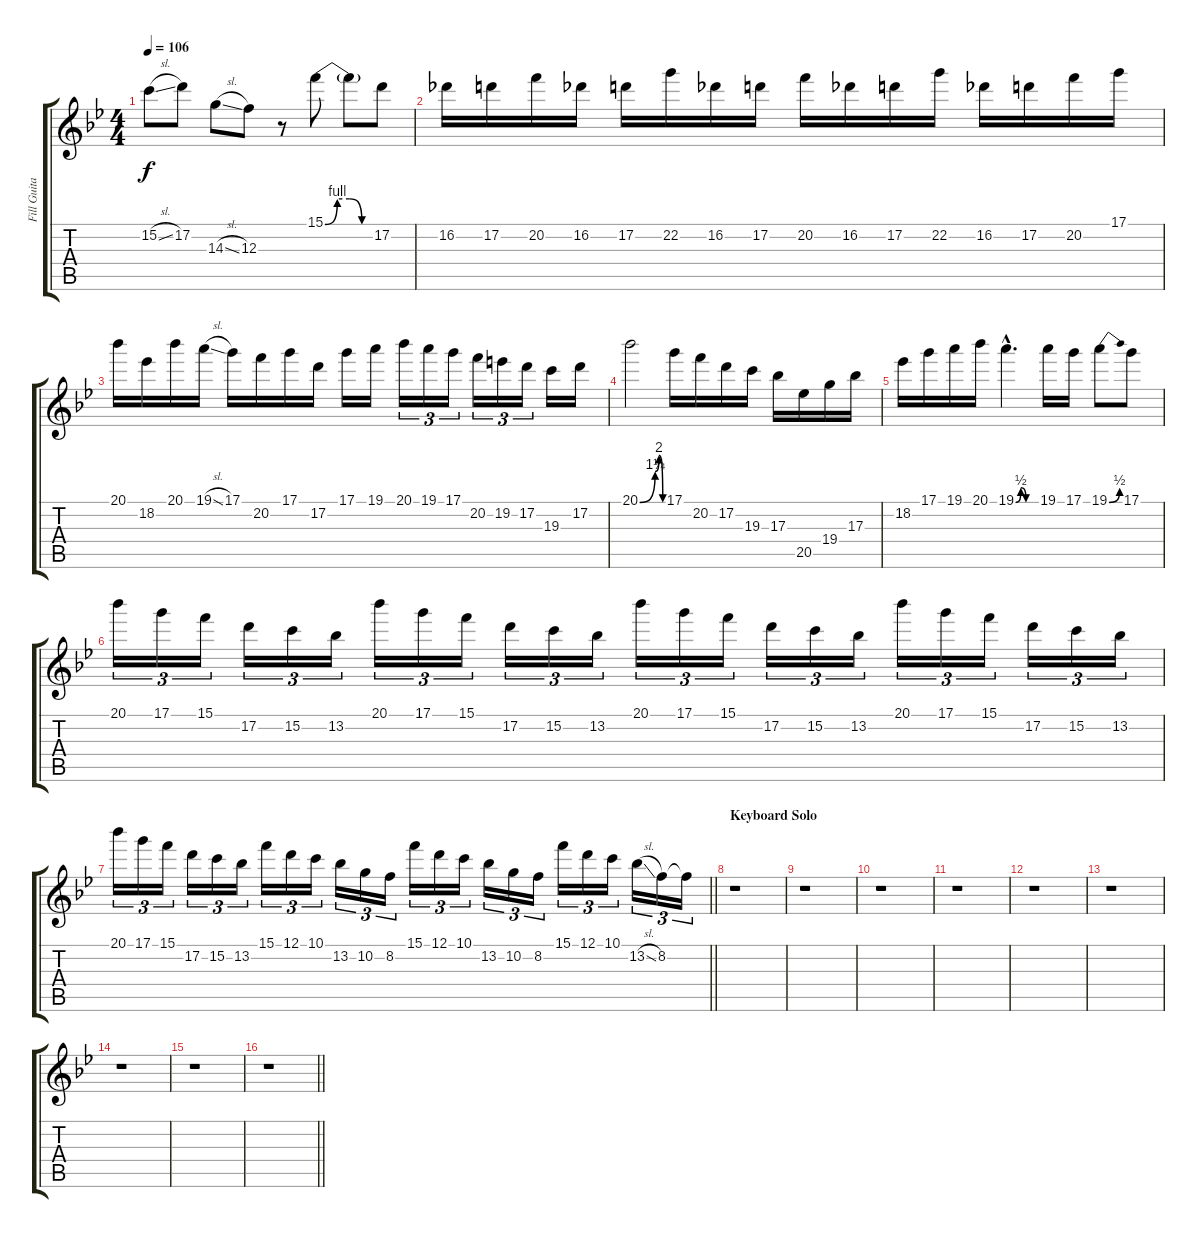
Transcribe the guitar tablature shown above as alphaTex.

\track ("Fill Guitar" "Fill Guita") {instrument distortionguitar}
\staff {score tabs}
\tuning (D4 A3 F3 C3 G2 D2) {hide}
\ts (4 4)
\tempo 106
\clef g2
\ks bb
15.2{sl}.8{dy f} 17.2.8 14.3{sl}.8 12.3.8 r.8 15.1{be (custom 0 0 15 4 30 4 45 0 60 0)}.8 15.1{t}.8 17.2.8 |
16.2.16 17.2.16 20.2.16 16.2.16 17.2.16 22.2.16 16.2.16 17.2.16 20.2.16 16.2.16 17.2.16 22.2.16 16.2.16 17.2.16 20.2.16 17.1.16 |
20.1.16 18.2.16 20.1.16 19.1{sl}.16 17.1.16 20.2.16 17.1.16 17.2.16 17.1.16 19.1.16 20.1.16{tu (3 2)} 19.1.16{tu (3 2)} 17.1.16{tu (3 2)} 20.2.16{tu (3 2)} 19.2.16{tu (3 2)} 17.2.16{tu (3 2)} 19.3.16 17.2.16 |
20.1{be (custom 0 0 40 5 50 8 60 0)}.2 17.1.16 20.2.16 17.2.16 19.3.16 17.3.16 20.5.16 19.4.16 17.3.16 |
18.2.16 17.1.16 19.1.16 20.1.16 19.1{be (custom 0 0 15 2 30 0 45 0 60 0) hac}.4{d} 19.1.16 17.1.16 19.1{be (bend 0 0 60 2)}.8 17.1.8 |
20.1.16{tu (3 2)} 17.1.16{tu (3 2)} 15.1.16{tu (3 2)} 17.2.16{tu (3 2)} 15.2.16{tu (3 2)} 13.2.16{tu (3 2)} 20.1.16{tu (3 2)} 17.1.16{tu (3 2)} 15.1.16{tu (3 2)} 17.2.16{tu (3 2)} 15.2.16{tu (3 2)} 13.2.16{tu (3 2)} 20.1.16{tu (3 2)} 17.1.16{tu (3 2)} 15.1.16{tu (3 2)} 17.2.16{tu (3 2)} 15.2.16{tu (3 2)} 13.2.16{tu (3 2)} 20.1.16{tu (3 2)} 17.1.16{tu (3 2)} 15.1.16{tu (3 2)} 17.2.16{tu (3 2)} 15.2.16{tu (3 2)} 13.2.16{tu (3 2)} |
\barLineRight lightlight
20.1.16{tu (3 2)} 17.1.16{tu (3 2)} 15.1.16{tu (3 2)} 17.2.16{tu (3 2)} 15.2.16{tu (3 2)} 13.2.16{tu (3 2)} 15.1.16{tu (3 2)} 12.1.16{tu (3 2)} 10.1.16{tu (3 2)} 13.2.16{tu (3 2)} 10.2.16{tu (3 2)} 8.2.16{tu (3 2)} 15.1.16{tu (3 2)} 12.1.16{tu (3 2)} 10.1.16{tu (3 2)} 13.2.16{tu (3 2)} 10.2.16{tu (3 2)} 8.2.16{tu (3 2)} 15.1.16{tu (3 2)} 12.1.16{tu (3 2)} 10.1.16{tu (3 2)} 13.2{sl}.16{tu (3 2)} 8.2.16{tu (3 2)} 8.2{t}.16{tu (3 2)} |
\section ("" "Keyboard Solo")
r.1 |
r.1 |
r.1 |
r.1 |
r.1 |
r.1 |
r.1 |
r.1 |
\barLineRight lightlight
r.1
